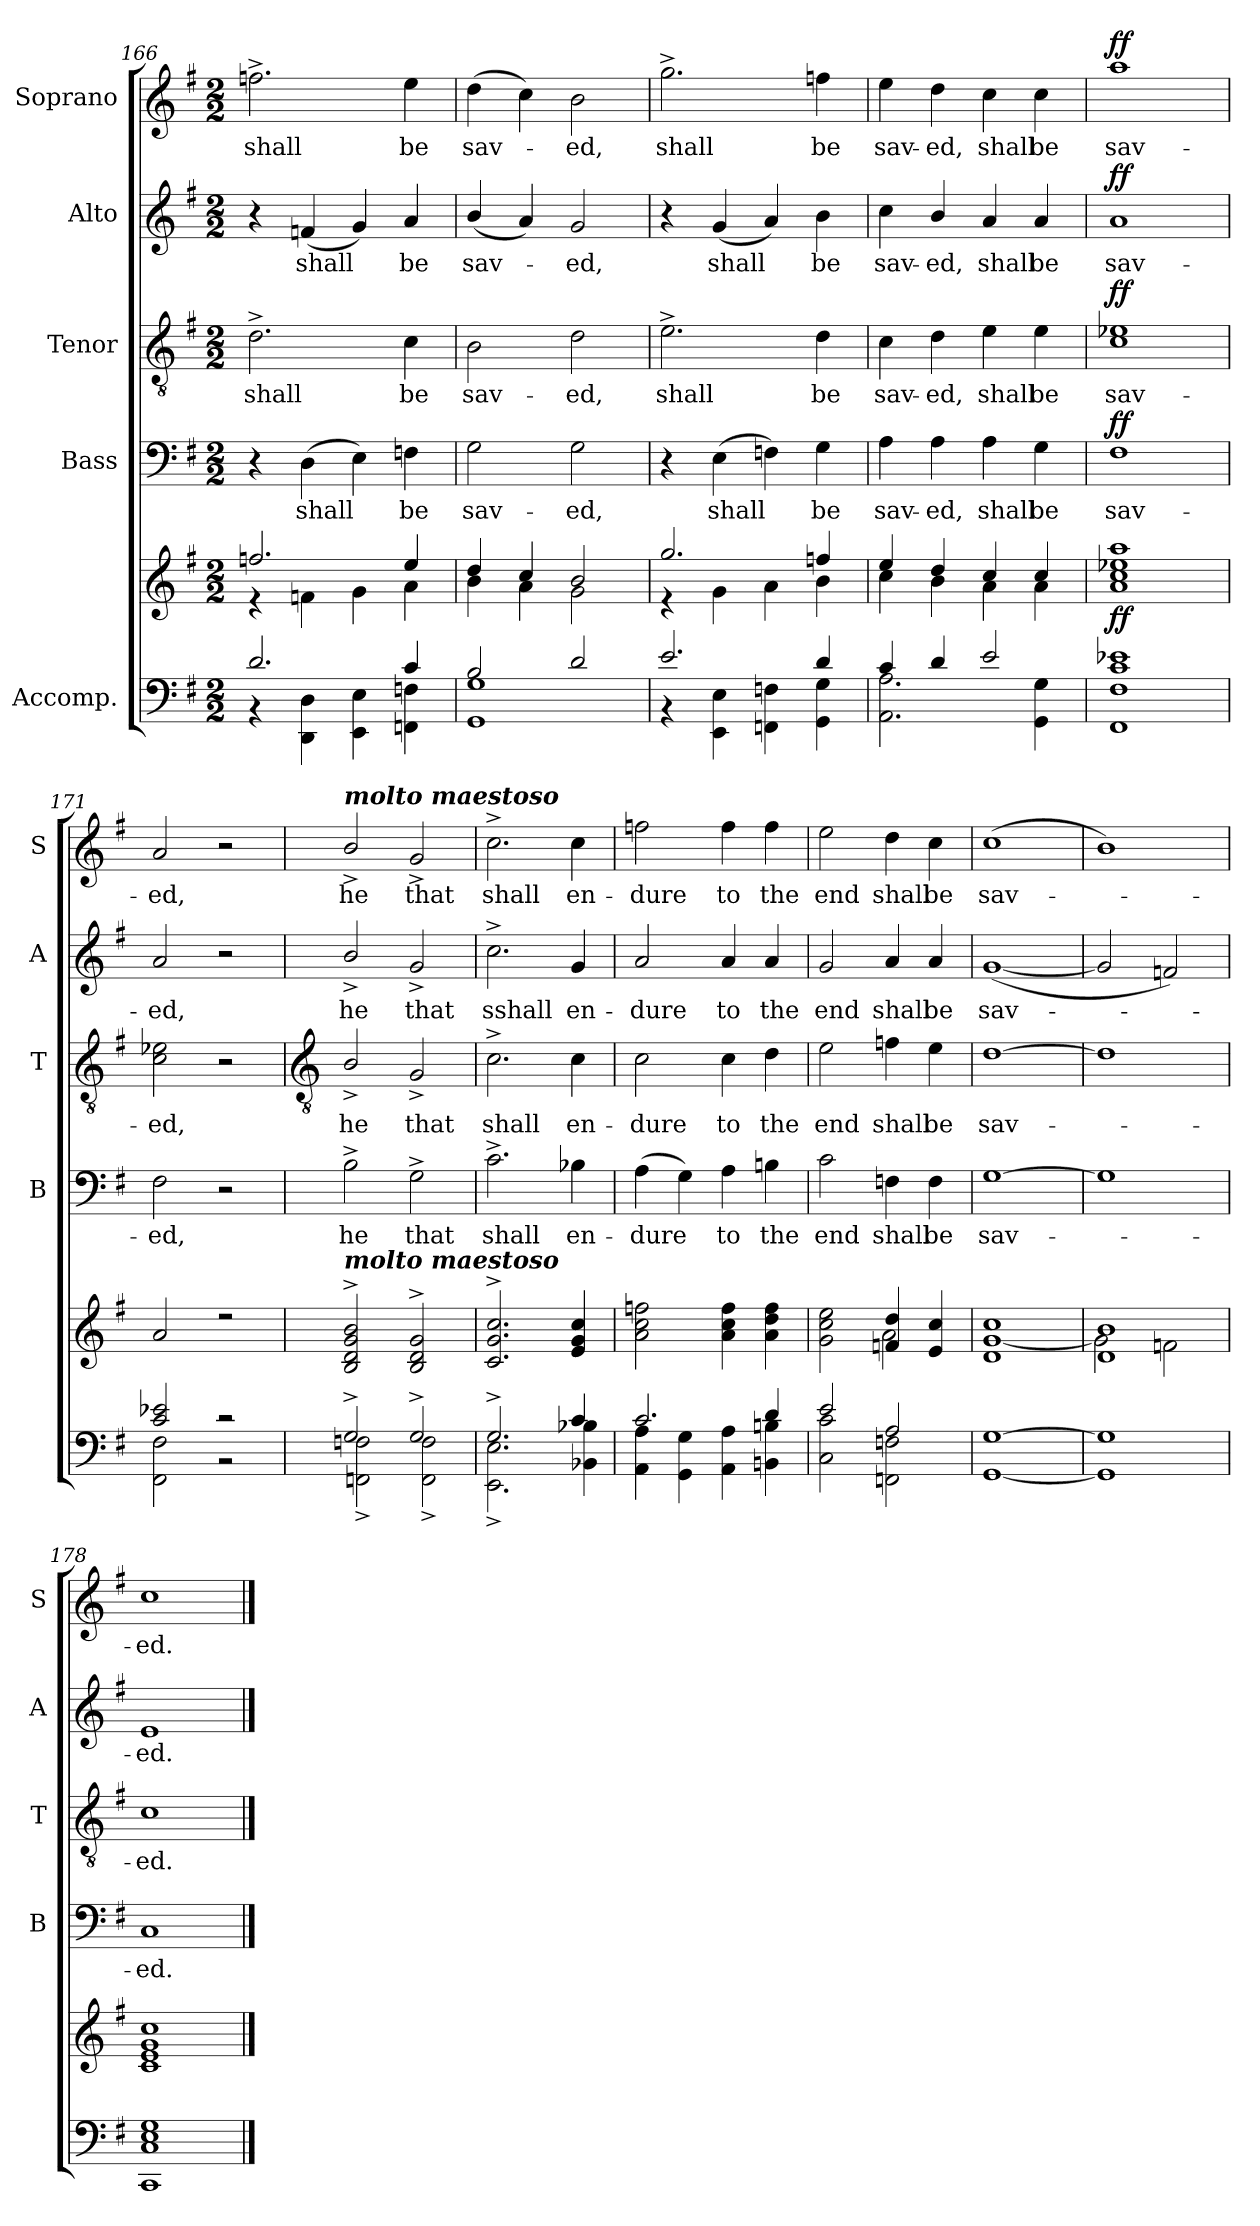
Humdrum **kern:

**kern	**kern	**dynam	**kern	**text	**dynam	**kern	**text	**dynam	**kern	**text	**dynam	**kern	**text	**dynam
*part5	*part5	*part5	*part4	*part4	*part4	*part3	*part3	*part3	*part2	*part2	*part2	*part1	*part1	*part1
*staff6	*staff5	*staff5/6	*staff4	*staff4	*staff4	*staff3	*staff3	*staff3	*staff2	*staff2	*staff2	*staff1	*staff1	*staff1
*I"Accomp.	*	*	*I"Bass	*	*	*I"Tenor	*	*	*I"Alto	*	*	*I"Soprano	*	*
*	*	*	*I'B	*	*	*I'T	*	*	*I'A	*	*	*I'S	*	*
*clefF4	*clefG2	*	*clefF4	*	*	*clefGv2	*	*	*clefG2	*	*	*clefG2	*	*
*k[f#]	*k[f#]	*	*k[f#]	*	*	*k[f#]	*	*	*k[f#]	*	*	*k[f#]	*	*
*G:	*G:	*	*G:	*	*	*G:	*	*	*G:	*	*	*G:	*	*
*M2/2	*M2/2	*	*M2/2	*	*	*M2/2	*	*	*M2/2	*	*	*M2/2	*	*
=166	=166	=166	=166	=166	=166	=166	=166	=166	=166	=166	=166	=166	=166	=166
*^	*^	*	*	*	*	*	*	*	*	*	*	*	*	*
!	!	!	!	!	!	!	!	!	!LO:LY:b	!	!	!	!	!	!LO:LY:b	!
2.d/	4r	2.ffn/	4r	.	4r	.	.	2.d^	shall	.	4r	.	.	2.ffn^	shall	.
!	!	!	!	!	!	!LO:LY:b	!	!	!	!	!	!LO:LY:b	!	!	!	!
.	4DD\ 4D\	.	4fn\	.	(>4D	shall	.	.	.	.	(<4fn	shall	.	.	.	.
.	4EE\ 4E\	.	4g\	.	4E)	.	.	.	.	.	4g)	.	.	.	.	.
!	!	!	!	!	!	!LO:LY:b	!	!	!LO:LY:b	!	!	!LO:LY:b	!	!	!LO:LY:b	!
4c/	4FFn\ 4Fn\	4ee/	4a\	.	4Fn	be	.	4c	be	.	4a	be	.	4ee	be	.
=167	=167	=167	=167	=167	=167	=167	=167	=167	=167	=167	=167	=167	=167	=167	=167	=167
!	!	!	!	!	!	!LO:LY:b	!	!	!LO:LY:b	!	!	!LO:LY:b	!	!	!LO:LY:b	!
2B/	1GG\ 1G\	4dd/	4b\	.	2G	sav-	.	2B	sav-	.	(<4b/	sav-	.	(>4dd	sav-	.
.	.	4cc/	4a\	.	.	.	.	.	.	.	4a)	.	.	4cc)	.	.
!	!	!	!	!	!	!LO:LY:b	!	!	!LO:LY:b	!	!	!LO:LY:b	!	!	!LO:LY:b	!
2d/	.	2b/	2g\	.	2G	-ed,	.	2d	-ed,	.	2g	ed,	.	2b	ed,	.
=168	=168	=168	=168	=168	=168	=168	=168	=168	=168	=168	=168	=168	=168	=168	=168	=168
!	!	!	!	!	!	!	!	!	!LO:LY:b	!	!	!	!	!	!LO:LY:b	!
2.e/	4r	2.gg/	4r	.	4r	.	.	2.e^	shall	.	4r	.	.	2.gg^	shall	.
!	!	!	!	!	!	!LO:LY:b	!	!	!	!	!	!LO:LY:b	!	!	!	!
.	4EE\ 4E\	.	4g\	.	(>4E	shall	.	.	.	.	(<4g	shall	.	.	.	.
.	4FFn\ 4Fn\	.	4a\	.	4Fn)	.	.	.	.	.	4a)	.	.	.	.	.
!	!	!	!	!	!	!LO:LY:b	!	!	!LO:LY:b	!	!	!LO:LY:b	!	!	!LO:LY:b	!
4d/	4GG\ 4G\	4ffn/	4b\	.	4G	be	.	4d	be	.	4b	be	.	4ffn	be	.
=169	=169	=169	=169	=169	=169	=169	=169	=169	=169	=169	=169	=169	=169	=169	=169	=169
!	!	!	!	!	!	!LO:LY:b	!	!	!LO:LY:b	!	!	!LO:LY:b	!	!	!LO:LY:b	!
4c/	2.AA\ 2.A\	4ee/	4cc\	.	4A	sav-	.	4c	sav-	.	4cc	sav-	.	4ee	sav-	.
!	!	!	!	!	!	!LO:LY:b	!	!	!LO:LY:b	!	!	!LO:LY:b	!	!	!LO:LY:b	!
4d/	.	4dd/	4b\	.	4A	-ed,	.	4d	-ed,	.	4b/	-ed,	.	4dd	-ed,	.
!	!	!	!	!	!	!LO:LY:b	!	!	!LO:LY:b	!	!	!LO:LY:b	!	!	!LO:LY:b	!
2e/	.	4cc/	4a\	.	4A	shall	.	4e	shall	.	4a	shall	.	4cc	shall	.
!	!	!	!	!	!	!LO:LY:b	!	!	!LO:LY:b	!	!	!LO:LY:b	!	!	!LO:LY:b	!
.	4GG\ 4G\	4cc/	4a\	.	4G	be	.	4e	be	.	4a	be	.	4cc	be	.
=170	=170	=170	=170	=170	=170	=170	=170	=170	=170	=170	=170	=170	=170	=170	=170	=170
!	!	!	!	!LO:DY:b	!	!LO:LY:b	!LO:DY:b	!	!LO:LY:b	!LO:DY:b	!	!LO:LY:b	!LO:DY:b	!	!LO:LY:b	!LO:DY:b
1c/ 1e-X/	1FF#\ 1F#\	1a/ 1cc/ 1ee-X/ 1aa/	1ryy	ff	1F#	sav-	ff	1c 1e-X	sav-	ff	1a	sav-	ff	1aa	sav-	ff
=171	=171	=171	=171	=171	=171	=171	=171	=171	=171	=171	=171	=171	=171	=171	=171	=171
!	!	!	!	!	!	!LO:LY:b	!	!	!LO:LY:b	!	!	!LO:LY:b	!	!	!LO:LY:b	!
2c/ 2e-X/	2FF#\ 2F#\	2a/	1ryy	.	2F#	-ed,	.	2c 2e-X	-ed,	.	2a	-ed,	.	2a	-ed,	.
2r	2r	2r	.	.	2r	.	.	2r	.	.	2r	.	.	2r	.	.
!!LO:LB:g=z
=172	=172	=172	=172	=172	=172	=172	=172	=172	=172	=172	=172	=172	=172	=172	=172	=172
*	*	*	*	*	*	*	*	*clefGv2	*	*	*	*	*	*	*	*
!	!	!	!	!	!	!	!	!	!	!	!	!	!	!LO:TX:a:Bi:t=molto maestoso	!	!
!	!	!LO:TX:a:Bi:t=molto maestoso	!	!	!	!	!	!	!	!	!	!	!	!	!	!
!	!	!	!	!	!	!LO:LY:b	!	!	!LO:LY:b	!	!	!LO:LY:b	!	!	!LO:LY:b	!
2G^/	2FFn\^ 2Fn\^	2B/^ 2d/^ 2g/^ 2b/^	1ryy	.	2B^	he	.	2B^/	he	.	2b^/	he	.	2b^/	he	.
!	!	!	!	!	!	!LO:LY:b	!	!	!LO:LY:b	!	!	!LO:LY:b	!	!	!LO:LY:b	!
2G^/	2FF\^ 2F\^	2B/^ 2d/^ 2g/^	.	.	2G^	that	.	2G^	that	.	2g^	that	.	2g^	that	.
=173	=173	=173	=173	=173	=173	=173	=173	=173	=173	=173	=173	=173	=173	=173	=173	=173
!	!	!	!	!	!	!LO:LY:b	!	!	!LO:LY:b	!	!	!LO:LY:b	!	!	!LO:LY:b	!
2.G^/	2.EE\^ 2.E\^	2.c/^ 2.g/^ 2.cc/^	1ryy	.	2.c^	shall	.	2.c^	shall	.	2.cc^	sshall	.	2.cc^	shall	.
!	!	!	!	!	!	!LO:LY:b	!	!	!LO:LY:b	!	!	!LO:LY:b	!	!	!LO:LY:b	!
4c/	4BB-X\ 4B-X\	4e/ 4g/ 4cc/	.	.	4B-X	en-	.	4c	en-	.	4g	en-	.	4cc	en-	.
=174	=174	=174	=174	=174	=174	=174	=174	=174	=174	=174	=174	=174	=174	=174	=174	=174
!	!	!	!	!	!	!LO:LY:b	!	!	!LO:LY:b	!	!	!LO:LY:b	!	!	!LO:LY:b	!
2.c/	4AA\ 4A\	1ryy	2a\ 2cc\ 2ffn\	.	(>4A	-dure	.	2c	-dure	.	2a	-dure	.	2ffn	-dure	.
.	4GG\ 4G\	.	.	.	4G)	.	.	.	.	.	.	.	.	.	.	.
!	!	!	!	!	!	!LO:LY:b	!	!	!LO:LY:b	!	!	!LO:LY:b	!	!	!LO:LY:b	!
.	4AA\ 4A\	.	4a\ 4cc\ 4ff\	.	4A	to	.	4c	to	.	4a	to	.	4ff	to	.
!	!	!	!	!	!	!LO:LY:b	!	!	!LO:LY:b	!	!	!LO:LY:b	!	!	!LO:LY:b	!
4d/	4BBn\ 4Bn\	.	4a\ 4dd\ 4ff\	.	4Bn	the	.	4d	the	.	4a	the	.	4ff	the	.
=175	=175	=175	=175	=175	=175	=175	=175	=175	=175	=175	=175	=175	=175	=175	=175	=175
!	!	!	!	!	!	!LO:LY:b	!	!	!LO:LY:b	!	!	!LO:LY:b	!	!	!LO:LY:b	!
2e/	2C\ 2c\	2ryy	2g\ 2cc\ 2ee\	.	2c	end	.	2e	end	.	2g	end	.	2ee	end	.
!	!	!	!	!	!	!LO:LY:b	!	!	!LO:LY:b	!	!	!LO:LY:b	!	!	!LO:LY:b	!
2A/	2FFn\ 2Fn\	4fn/ 4dd/	2a\	.	4Fn	shall	.	4fn	shall	.	4a	shall	.	4dd	shall	.
!	!	!	!	!	!	!LO:LY:b	!	!	!LO:LY:b	!	!	!LO:LY:b	!	!	!LO:LY:b	!
.	.	4e/ 4cc/	.	.	4F	be	.	4e	be	.	4a	be	.	4cc	be	.
=176	=176	=176	=176	=176	=176	=176	=176	=176	=176	=176	=176	=176	=176	=176	=176	=176
!	!	!	!	!	!	!LO:LY:b	!	!	!LO:LY:b	!	!	!LO:LY:b	!	!	!LO:LY:b	!
[1G/	[1GG\	1d/ 1cc/	[1g\	.	[1G	sav-	.	[1d	sav-	.	(<[1g	sav-	.	(<1cc	sav-	.
=177	=177	=177	=177	=177	=177	=177	=177	=177	=177	=177	=177	=177	=177	=177	=177	=177
1G/]	1GG\]	1d/ 1b/	2g\]	.	1G]	.	.	1d]	.	.	2g]	.	.	1b)	.	.
.	.	.	2fn\	.	.	.	.	.	.	.	2fn)	.	.	.	.	.
=178	=178	=178	=178	=178	=178	=178	=178	=178	=178	=178	=178	=178	=178	=178	=178	=178
!	!	!	!	!	!	!LO:LY:b	!	!	!LO:LY:b	!	!	!LO:LY:b	!	!	!LO:LY:b	!
1C/ 1E/ 1G/	1CC\	1c/ 1e/ 1g/ 1cc/	1ryy	.	1C	ed.	.	1c	ed.	.	1e	ed.	.	1cc	ed.	.
*v	*v	*	*	*	*	*	*	*	*	*	*	*	*	*	*	*
*	*v	*v	*	*	*	*	*	*	*	*	*	*	*	*	*
==	==	==	==	==	==	==	==	==	==	==	==	==	==	==
*-	*-	*-	*-	*-	*-	*-	*-	*-	*-	*-	*-	*-	*-	*-
